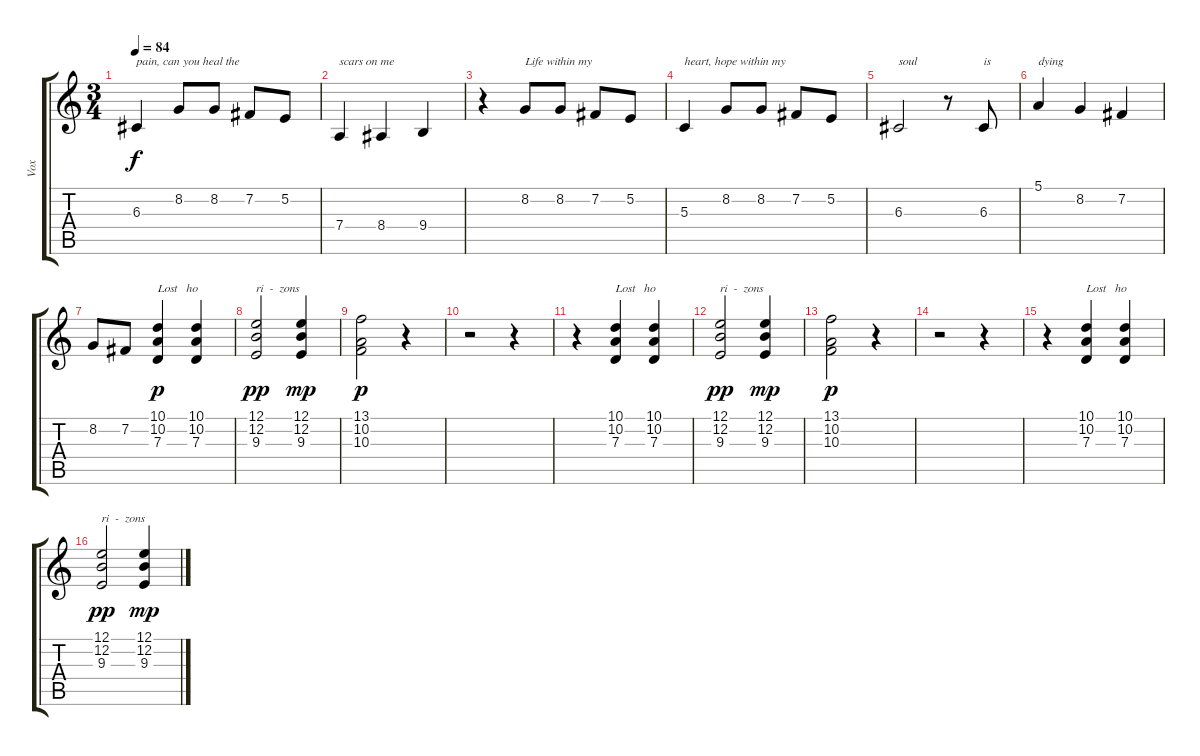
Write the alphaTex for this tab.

\track ("Vox" "Vox") {instrument violin}
\staff {score tabs}
\tuning (E4 B3 G3 D3 A2 D2) {hide}
\ts (3 4)
\tempo 84
\clef g2
\ks c
6.3.4{txt "pain, can you heal the" dy f} 8.2.8 8.2.8 7.2.8 5.2.8 |
7.4.4{txt "scars on me"} 8.4.4 9.4.4 |
r.4 8.2.8{txt "Life within my "} 8.2.8 7.2.8 5.2.8 |
5.3.4{txt "heart, hope within my"} 8.2.8 8.2.8 7.2.8 5.2.8 |
6.3.2{txt "soul"} r.8 6.3.8{txt "is"} |
5.1.4{txt "dying"} 8.2.4 7.2.4 |
8.2.8 7.2.8 (10.1 10.2 7.3).4{txt "Lost   ho" dy p} (10.1 10.2 7.3).4 |
(12.1 12.2 9.3).2{txt "ri  -  zons" dy pp} (12.1 12.2 9.3).4{dy mp} |
(13.1 10.2 10.3).2{dy p} r.4 |
r.2 r.4 |
r.4 (10.1 10.2 7.3).4{txt "Lost   ho"} (10.1 10.2 7.3).4 |
(12.1 12.2 9.3).2{txt "ri  -  zons" dy pp} (12.1 12.2 9.3).4{dy mp} |
(13.1 10.2 10.3).2{dy p} r.4 |
r.2 r.4 |
r.4 (10.1 10.2 7.3).4{txt "Lost   ho"} (10.1 10.2 7.3).4 |
(12.1 12.2 9.3).2{txt "ri  -  zons" dy pp} (12.1 12.2 9.3).4{dy mp}
